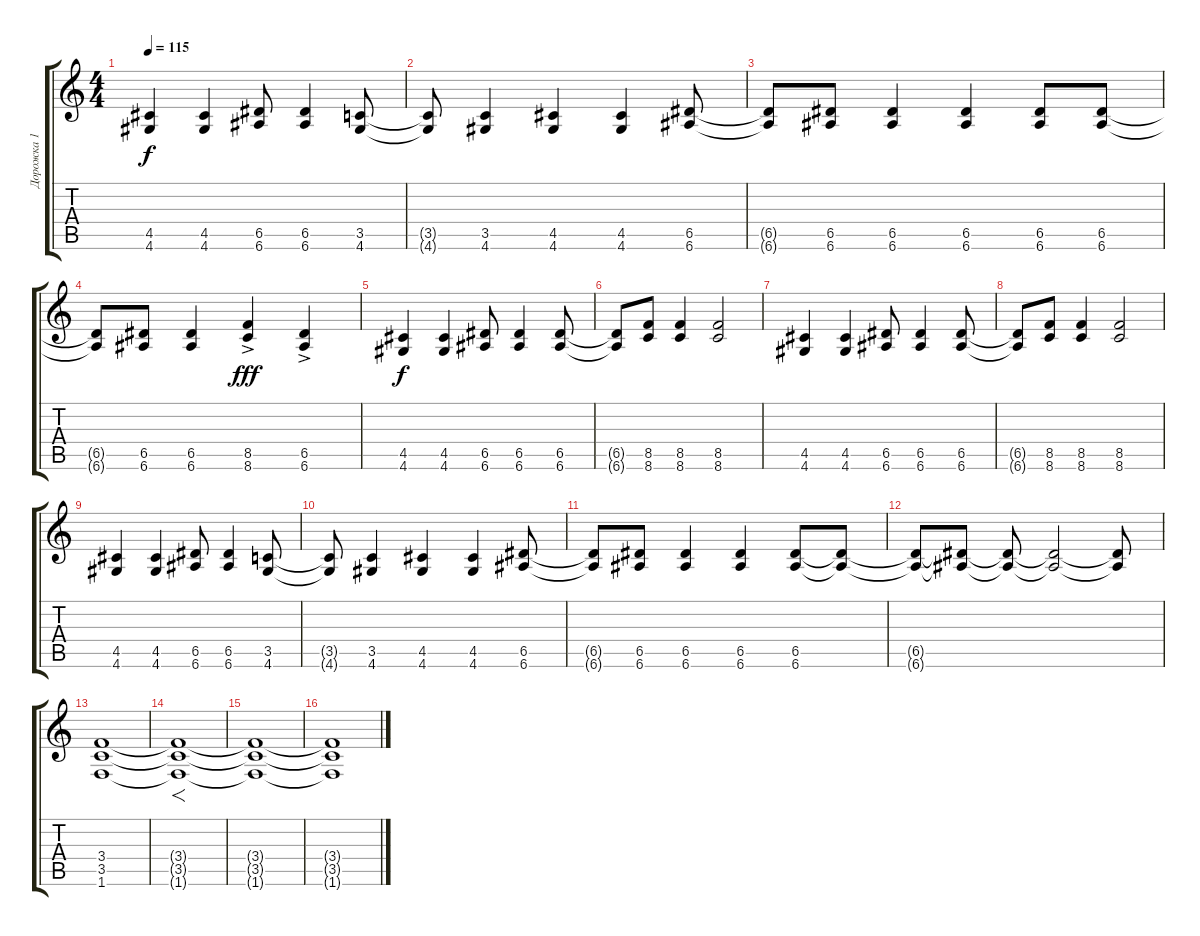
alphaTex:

\track ("Дорожка 1" "Дорожка 1") {instrument overdrivenguitar}
\staff {score tabs}
\tuning (E4 B3 G3 D3 A2 E2) {hide}
\ts (4 4)
\tempo 115
\clef g2
\ks c
(4.5 4.6).4{dy f} (4.5 4.6).4 (6.5 6.6).8 (6.5 6.6).4 (3.5 4.6).8 |
(3.5{t} 4.6{t}).8 (3.5 4.6).4 (4.5 4.6).4 (4.5 4.6).4 (6.5 6.6).8 |
(6.5{t} 6.6{t}).8 (6.5 6.6).8 (6.5 6.6).4 (6.5 6.6).4 (6.5 6.6).8 (6.5 6.6).8 |
(6.5{t} 6.6{t}).8 (6.5 6.6).8 (6.5 6.6).4 (8.5 8.6{ac}).4{dy fff} (6.5 6.6{ac}).4 |
(4.5 4.6).4{dy f} (4.5 4.6).4 (6.5 6.6).8 (6.5 6.6).4 (6.5 6.6).8 |
(6.5{t} 6.6{t}).8 (8.5 8.6).8 (8.5 8.6).4 (8.5 8.6).2 |
(4.5 4.6).4 (4.5 4.6).4 (6.5 6.6).8 (6.5 6.6).4 (6.5 6.6).8 |
(6.5{t} 6.6{t}).8 (8.5 8.6).8 (8.5 8.6).4 (8.5 8.6).2 |
(4.5 4.6).4 (4.5 4.6).4 (6.5 6.6).8 (6.5 6.6).4 (3.5 4.6).8 |
(3.5{t} 4.6{t}).8 (3.5 4.6).4 (4.5 4.6).4 (4.5 4.6).4 (6.5 6.6).8 |
(6.5{t} 6.6{t}).8 (6.5 6.6).8 (6.5 6.6).4 (6.5 6.6).4 (6.5 6.6).8 (6.5{t} 6.6{t}).8 |
(6.5{t} 6.6{t}).8 (6.5{t} 6.6{t}).8 (6.5{t} 6.6{t}).8 (6.5{t} 6.6{t}).2 (6.5{t} 6.6{t}).8 |
(3.4 3.5 1.6).1 |
(3.4{t} 3.5{t} 1.6{t}).1{f} |
(3.4{t} 3.5{t} 1.6{t}).1 |
(3.4{t} 3.5{t} 1.6{t}).1
